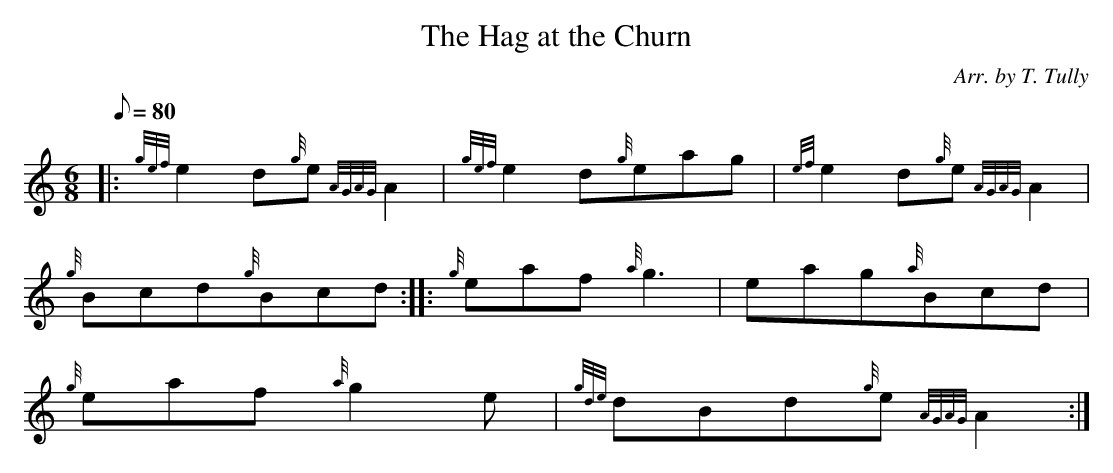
X:1
T:The Hag at the Churn
M:6/8
L:1/8
Q:80
C:Arr. by T. Tully
K:HP
|: {gef}e2d{g}e{AGAG}A2 | \
{gef}e2d{g}eag | \
{ef}e2d{g}e{AGAG}A2 |
{g}Bcd{g}Bcd :: \
{g}eaf{a}g3 | \
eag{a}Bcd |
{g}eaf{a}g2e | \
{gde}dBd{g}e{AGAG}A2 :|
